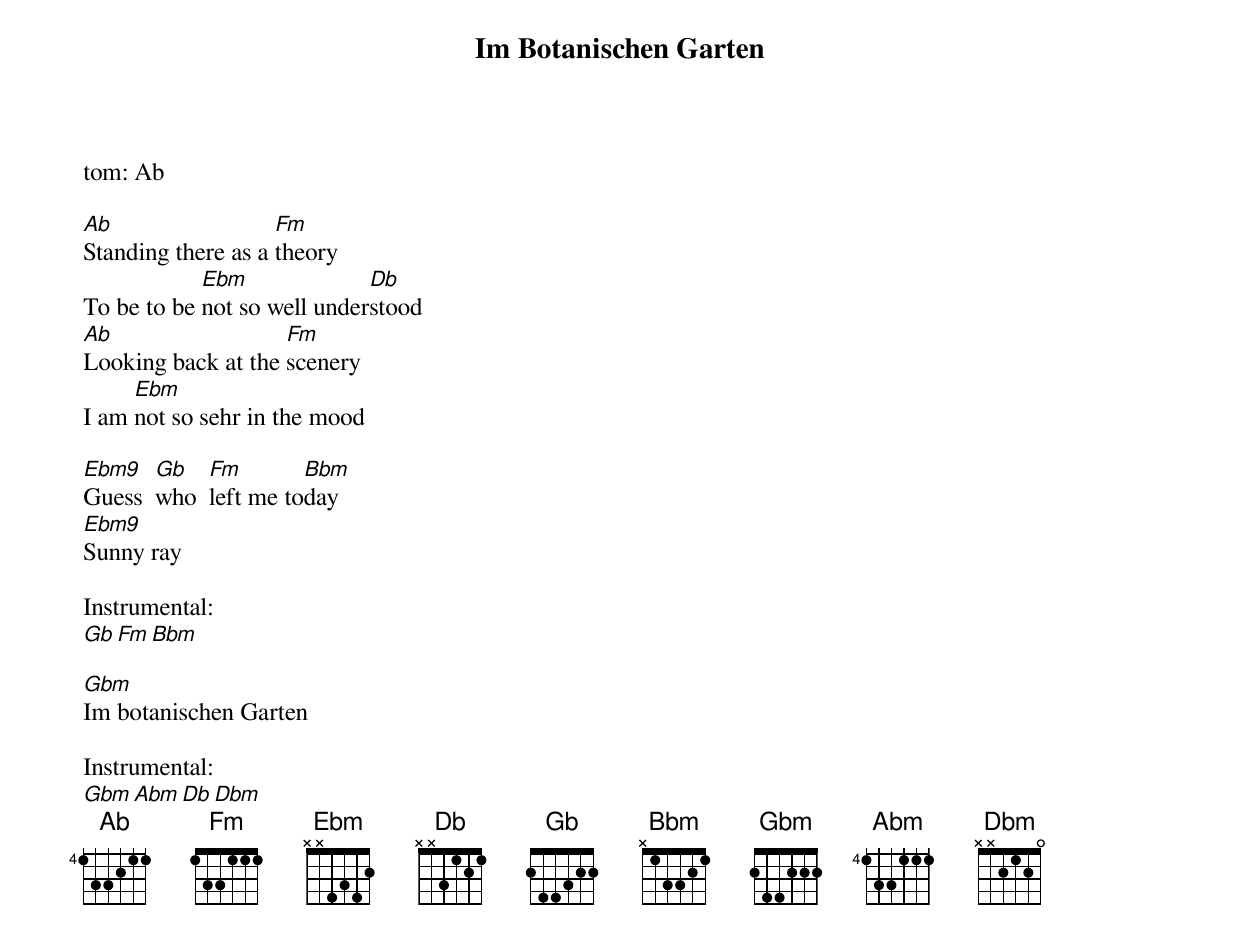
Im Botanischen Garten
tom: Ab

Ab                  Fm
Standing there as a theory
            Ebm              Db
To be to be not so well understood
Ab                  Fm
Looking back at the scenery
     Ebm
I am not so sehr in the mood

Ebm9   Gb   Fm        Bbm
Guess  who  left me today
Ebm9
Sunny ray

Instrumental:
Gb  Fm   Bbm

Gbm
Im botanischen Garten

Instrumental:
Gbm  Abm  Db  Dbm
